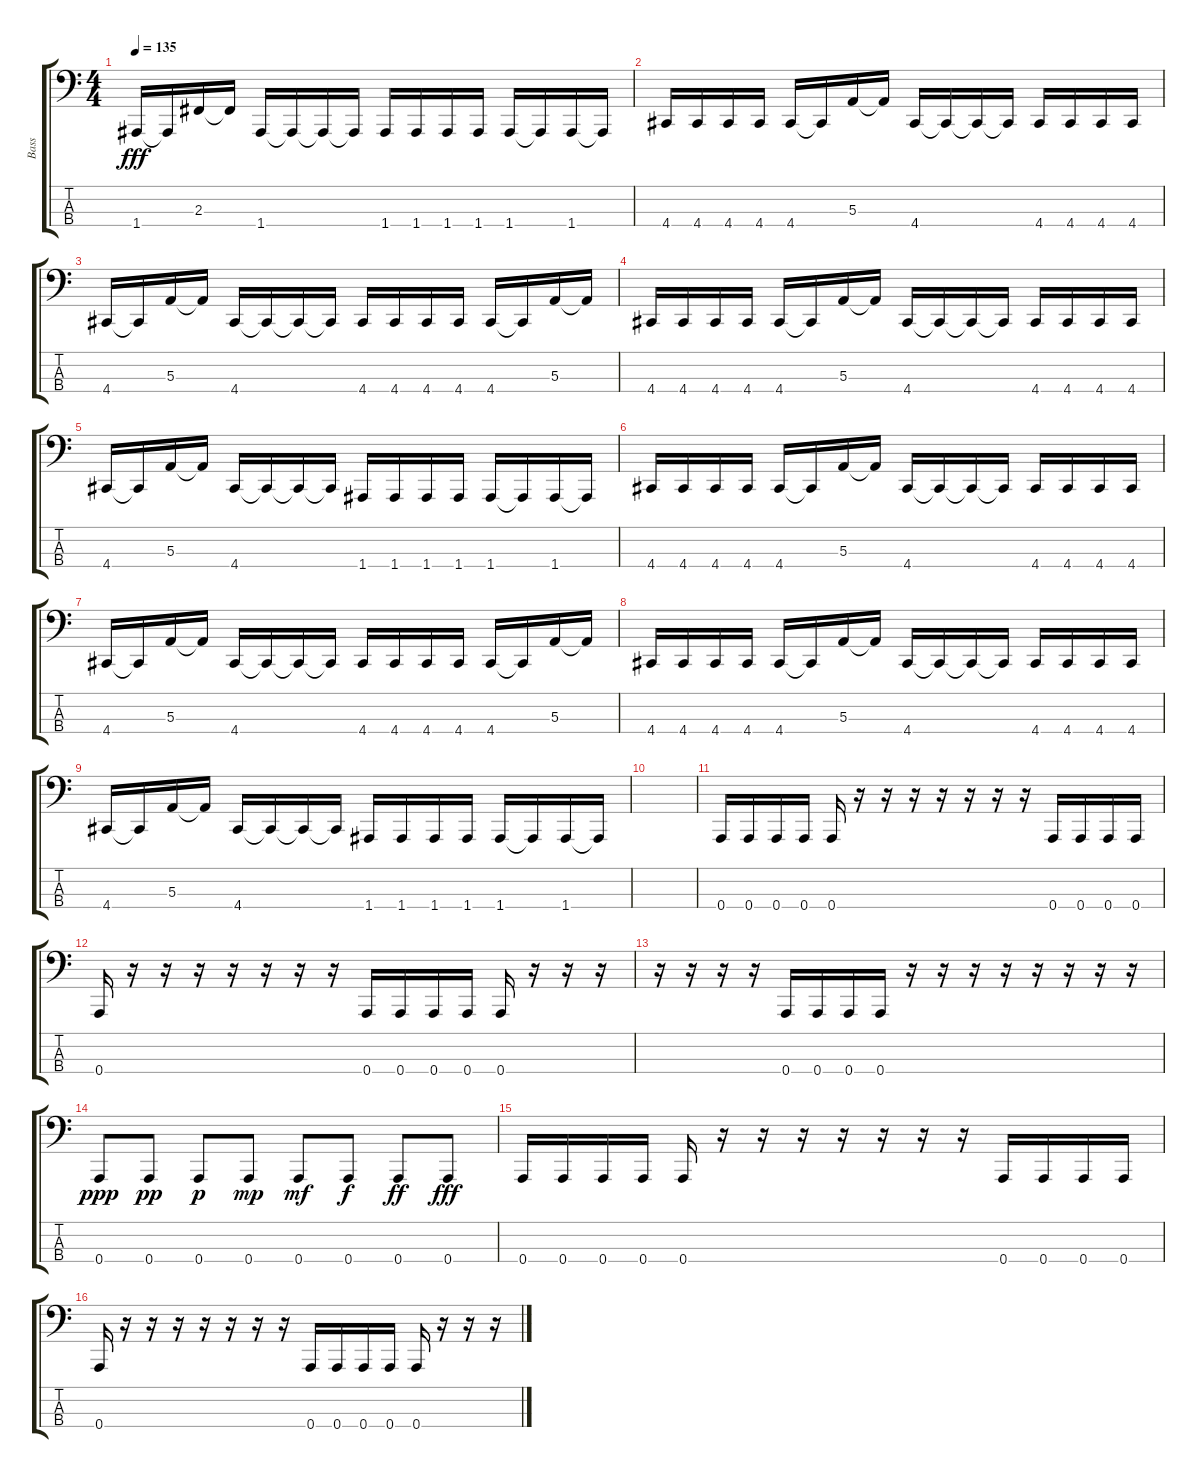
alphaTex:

\track ("Bass" "Bass") {instrument electricbassfinger}
\staff {score tabs}
\tuning (D2 A1 E1 A0) {hide}
\ts (4 4)
\tempo 135
\clef f4
\ks c
1.4.16{dy fff} 1.4{t}.16 2.3.16 2.3{t}.16 1.4.16 1.4{t}.16 1.4{t}.16 1.4{t}.16 1.4.16 1.4.16 1.4.16 1.4.16 1.4.16 1.4{t}.16 1.4.16 1.4{t}.16 |
4.4.16 4.4.16 4.4.16 4.4.16 4.4.16 4.4{t}.16 5.3.16 5.3{t}.16 4.4.16 4.4{t}.16 4.4{t}.16 4.4{t}.16 4.4.16 4.4.16 4.4.16 4.4.16 |
4.4.16 4.4{t}.16 5.3.16 5.3{t}.16 4.4.16 4.4{t}.16 4.4{t}.16 4.4{t}.16 4.4.16 4.4.16 4.4.16 4.4.16 4.4.16 4.4{t}.16 5.3.16 5.3{t}.16 |
4.4.16 4.4.16 4.4.16 4.4.16 4.4.16 4.4{t}.16 5.3.16 5.3{t}.16 4.4.16 4.4{t}.16 4.4{t}.16 4.4{t}.16 4.4.16 4.4.16 4.4.16 4.4.16 |
4.4.16 4.4{t}.16 5.3.16 5.3{t}.16 4.4.16 4.4{t}.16 4.4{t}.16 4.4{t}.16 1.4.16 1.4.16 1.4.16 1.4.16 1.4.16 1.4{t}.16 1.4.16 1.4{t}.16 |
4.4.16 4.4.16 4.4.16 4.4.16 4.4.16 4.4{t}.16 5.3.16 5.3{t}.16 4.4.16 4.4{t}.16 4.4{t}.16 4.4{t}.16 4.4.16 4.4.16 4.4.16 4.4.16 |
4.4.16 4.4{t}.16 5.3.16 5.3{t}.16 4.4.16 4.4{t}.16 4.4{t}.16 4.4{t}.16 4.4.16 4.4.16 4.4.16 4.4.16 4.4.16 4.4{t}.16 5.3.16 5.3{t}.16 |
4.4.16 4.4.16 4.4.16 4.4.16 4.4.16 4.4{t}.16 5.3.16 5.3{t}.16 4.4.16 4.4{t}.16 4.4{t}.16 4.4{t}.16 4.4.16 4.4.16 4.4.16 4.4.16 |
4.4.16 4.4{t}.16 5.3.16 5.3{t}.16 4.4.16 4.4{t}.16 4.4{t}.16 4.4{t}.16 1.4.16 1.4.16 1.4.16 1.4.16 1.4.16 1.4{t}.16 1.4.16 1.4{t}.16 |
|
0.4.16 0.4.16 0.4.16 0.4.16 0.4.16 r.16 r.16 r.16 r.16 r.16 r.16 r.16 0.4.16 0.4.16 0.4.16 0.4.16 |
0.4.16 r.16 r.16 r.16 r.16 r.16 r.16 r.16 0.4.16 0.4.16 0.4.16 0.4.16 0.4.16 r.16 r.16 r.16 |
r.16 r.16 r.16 r.16 0.4.16 0.4.16 0.4.16 0.4.16 r.16 r.16 r.16 r.16 r.16 r.16 r.16 r.16 |
0.4.8{dy ppp} 0.4.8{dy pp} 0.4.8{dy p} 0.4.8{dy mp} 0.4.8{dy mf} 0.4.8{dy f} 0.4.8{dy ff} 0.4.8{dy fff} |
0.4.16 0.4.16 0.4.16 0.4.16 0.4.16 r.16 r.16 r.16 r.16 r.16 r.16 r.16 0.4.16 0.4.16 0.4.16 0.4.16 |
0.4.16 r.16 r.16 r.16 r.16 r.16 r.16 r.16 0.4.16 0.4.16 0.4.16 0.4.16 0.4.16 r.16 r.16 r.16
